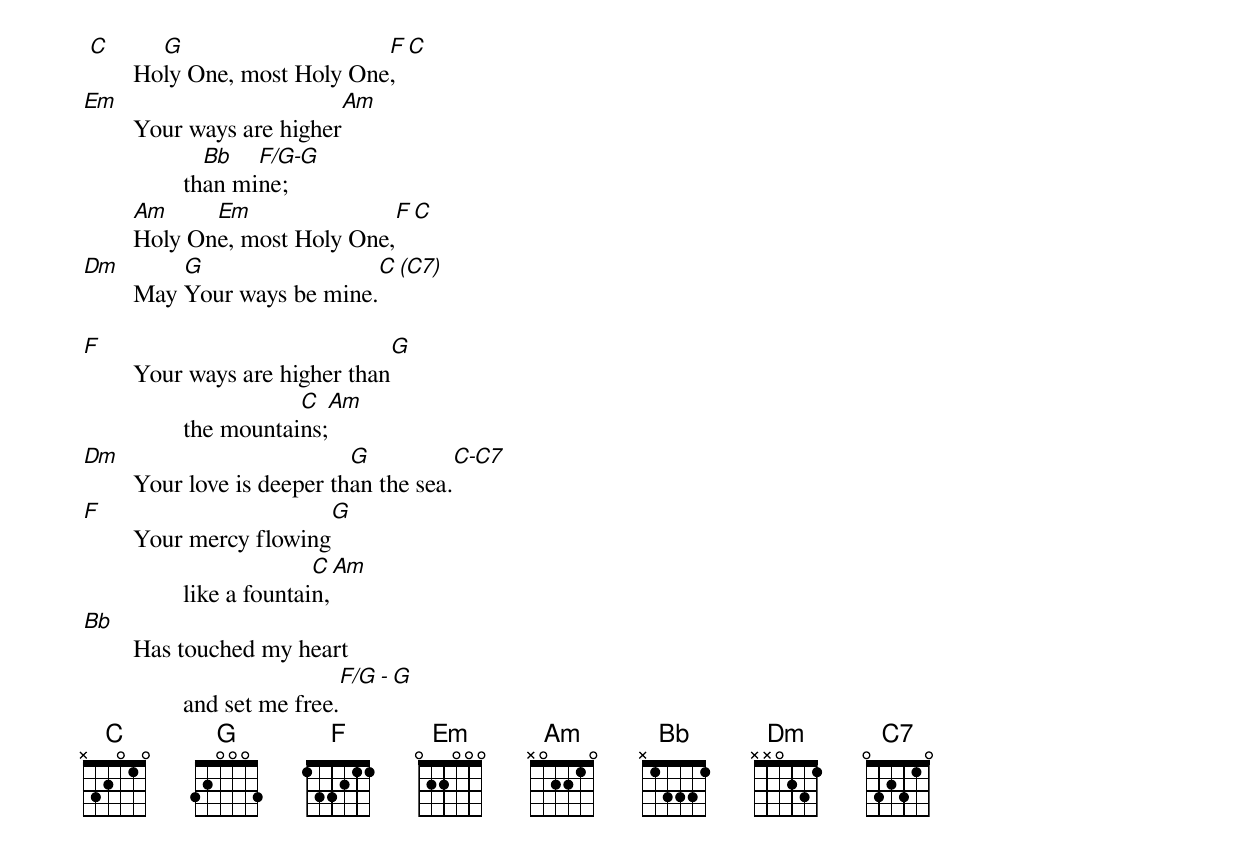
 C        G                    F       C
	Holy One, most Holy One,
Em                                Am
	Your ways are higher
                  Bb   F/G-G
		than mine;
	Am     Em                   F      C
	Holy One, most Holy One,
Dm          G                           C     (C7)
	May Your ways be mine.

F                                  G
	Your ways are higher than
		           C               Am
		the mountains;
Dm                            G                            C-C7
	Your love is deeper than the sea.
F                                G
	Your mercy flowing
		              C             Am
		like a fountain,
Bb
	Has touched my heart
		                       F/G - G
		and set me free.
